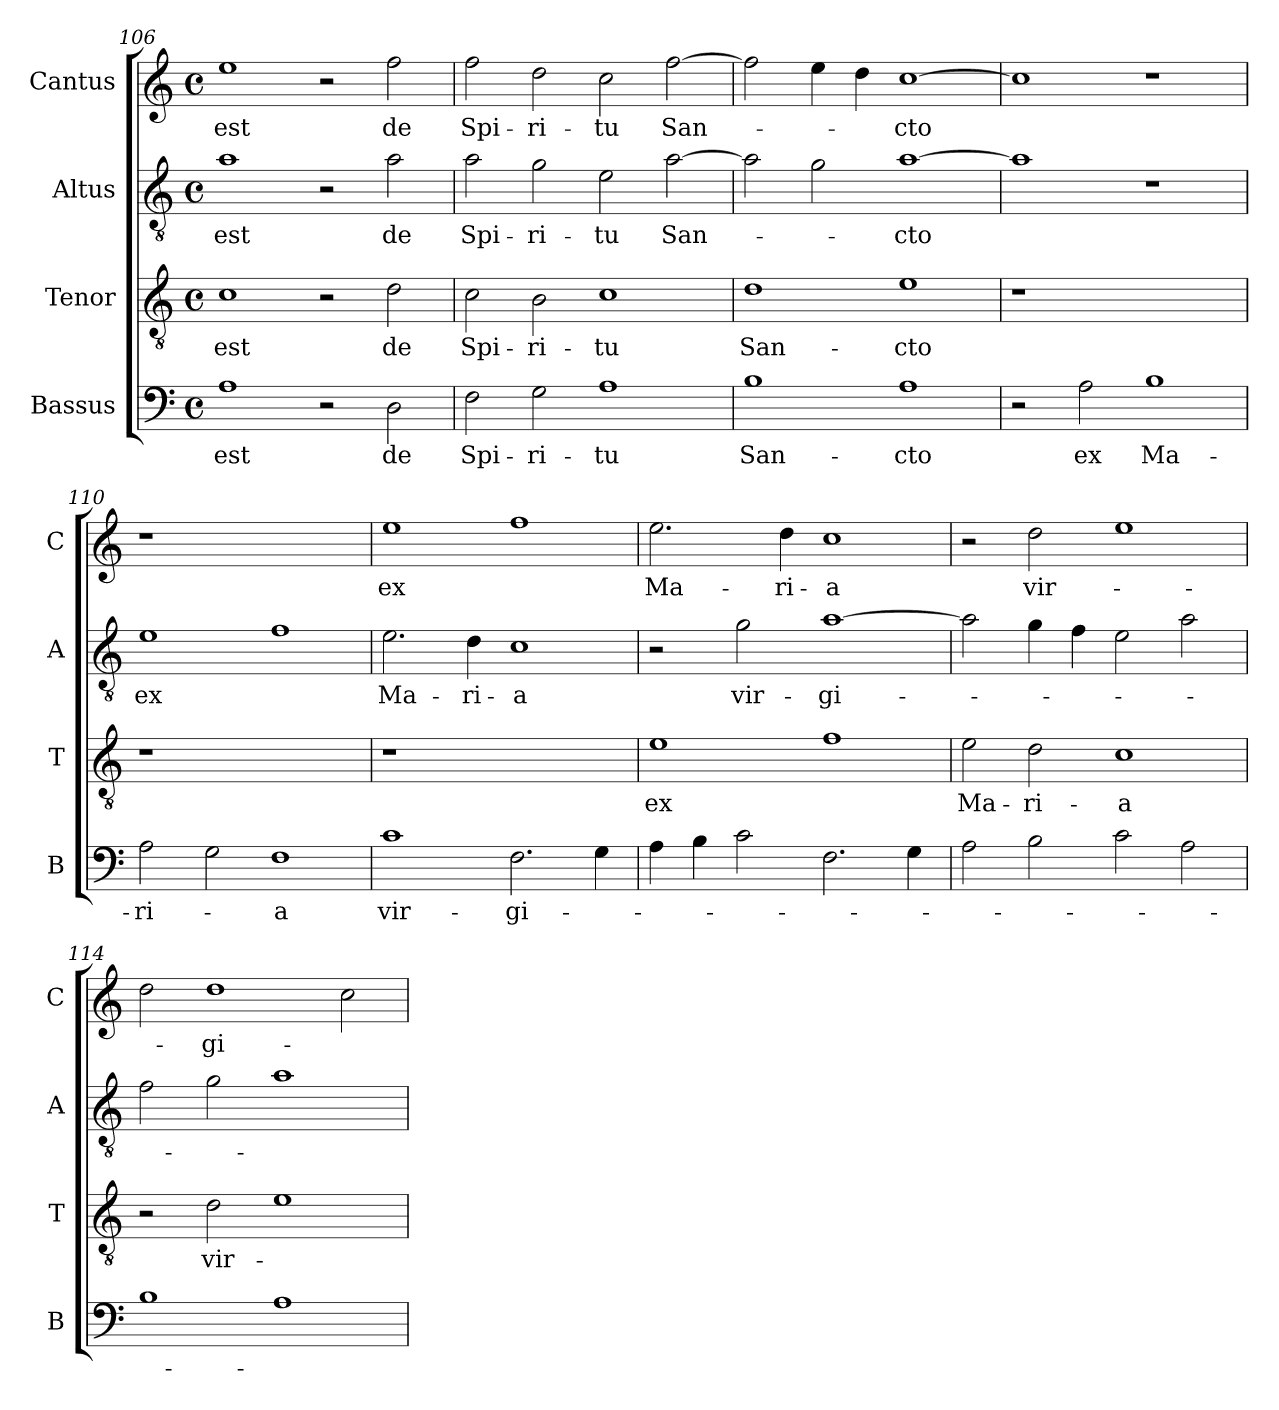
**kern	**text	**kern	**text	**kern	**text	**kern	**text
*part4	*part4	*part3	*part3	*part2	*part2	*part1	*part1
*staff4	*staff4	*staff3	*staff3	*staff2	*staff2	*staff1	*staff1
*I"Bassus	*	*I"Tenor	*	*I"Altus	*	*I"Cantus	*
*I'B	*	*I'T	*	*I'A	*	*I'C	*
*clefF4	*	*clefGv2	*	*clefGv2	*	*clefG2	*
*k[]	*	*k[]	*	*k[]	*	*k[]	*
*C:	*	*C:	*	*C:	*	*C:	*
*M4/4	*	*M4/4	*	*M4/4	*	*M4/4	*
*met(c)	*	*met(c)	*	*met(c)	*	*met(c)	*
=106	=106	=106	=106	=106	=106	=106	=106
!	!LO:LY:b	!	!	!	!	!	!
!	!	!	!LO:LY:b	!	!	!	!
!	!	!	!	!	!LO:LY:b	!	!
!	!	!	!	!	!	!	!LO:LY:b
1A	est	1c	est	1a	est	1ee	est
2r	.	2r	.	2r	.	2r	.
!	!LO:LY:b	!	!	!	!	!	!
!	!	!	!LO:LY:b	!	!	!	!
!	!	!	!	!	!LO:LY:b	!	!
!	!	!	!	!	!	!	!LO:LY:b
2D\	de	2d\	de	2a\	de	2ff\	de
=107	=107	=107	=107	=107	=107	=107	=107
!	!LO:LY:b	!	!	!	!	!	!
!	!	!	!LO:LY:b	!	!	!	!
!	!	!	!	!	!LO:LY:b	!	!
!	!	!	!	!	!	!	!LO:LY:b
2F\	Spi-	2c\	Spi-	2a\	Spi-	2ff\	Spi-
!	!LO:LY:b	!	!	!	!	!	!
!	!	!	!LO:LY:b	!	!	!	!
!	!	!	!	!	!LO:LY:b	!	!
!	!	!	!	!	!	!	!LO:LY:b
2G\	-ri-	2B\	-ri-	2g\	-ri-	2dd\	-ri-
!	!LO:LY:b	!	!	!	!	!	!
!	!	!	!LO:LY:b	!	!	!	!
!	!	!	!	!	!LO:LY:b	!	!
!	!	!	!	!	!	!	!LO:LY:b
1A	-tu	1c	-tu	2e\	-tu	2cc\	-tu
!	!	!	!	!	!LO:LY:b	!	!
!	!	!	!	!	!	!	!LO:LY:b
.	.	.	.	[2a\	San-	[2ff\	San-
=108	=108	=108	=108	=108	=108	=108	=108
!	!LO:LY:b	!	!	!	!	!	!
!	!	!	!LO:LY:b	!	!	!	!
1B	San-	1d	San-	2a\]	.	2ff\]	.
.	.	.	.	2g\	.	4ee\	.
.	.	.	.	.	.	4dd\	.
!	!LO:LY:b	!	!	!	!	!	!
!	!	!	!LO:LY:b	!	!	!	!
!	!	!	!	!	!LO:LY:b	!	!
!	!	!	!	!	!	!	!LO:LY:b
1A	-cto	1e	-cto	[1a	-cto	[1cc	-cto
=109	=109	=109	=109	=109	=109	=109	=109
2r	.	1r	.	1a]	.	1cc]	.
!	!LO:LY:b	!	!	!	!	!	!
2A\	ex	.	.	.	.	.	.
!	!LO:LY:b	!	!	!	!	!	!
1B	Ma-	1ryy	.	1r	.	1r	.
!!LO:PB:g=z
=110	=110	=110	=110	=110	=110	=110	=110
!	!LO:LY:b	!	!	!	!	!	!
!	!	!	!	!	!LO:LY:b	!	!
2A\	-ri-	1r	.	1e	ex	1r	.
2G\	.	.	.	.	.	.	.
!	!LO:LY:b	!	!	!	!	!	!
1F	-a	1ryy	.	1f	.	1ryy	.
=111	=111	=111	=111	=111	=111	=111	=111
!	!LO:LY:b	!	!	!	!	!	!
!	!	!	!	!	!LO:LY:b	!	!
!	!	!	!	!	!	!	!LO:LY:b
1c	vir-	1r	.	2.e\	Ma-	1ee	ex
!	!	!	!	!	!LO:LY:b	!	!
.	.	.	.	4d\	-ri-	.	.
!	!LO:LY:b	!	!	!	!	!	!
!	!	!	!	!	!LO:LY:b	!	!
2.F\	-gi-	1ryy	.	1c	-a	1ff	.
4G\	.	.	.	.	.	.	.
=112	=112	=112	=112	=112	=112	=112	=112
!	!	!	!LO:LY:b	!	!	!	!
!	!	!	!	!	!	!	!LO:LY:b
4A\	.	1e	ex	2r	.	2.ee\	Ma-
4B\	.	.	.	.	.	.	.
!	!	!	!	!	!LO:LY:b	!	!
2c\	.	.	.	2g\	vir-	.	.
!	!	!	!	!	!	!	!LO:LY:b
.	.	.	.	.	.	4dd\	-ri-
!	!	!	!	!	!LO:LY:b	!	!
!	!	!	!	!	!	!	!LO:LY:b
2.F\	.	1f	.	[1a	-gi-	1cc	-a
4G\	.	.	.	.	.	.	.
=113	=113	=113	=113	=113	=113	=113	=113
!	!	!	!LO:LY:b	!	!	!	!
2A\	.	2e\	Ma-	2a\]	.	2r	.
!	!	!	!LO:LY:b	!	!	!	!
!	!	!	!	!	!	!	!LO:LY:b
2B\	.	2d\	-ri-	4g\	.	2dd\	vir-
.	.	.	.	4f\	.	.	.
!	!	!	!LO:LY:b	!	!	!	!
2c\	.	1c	-a	2e\	.	1ee	.
2A\	.	.	.	2a\	.	.	.
=114	=114	=114	=114	=114	=114	=114	=114
1B	.	2r	.	2f\	.	2dd\	.
!	!	!	!LO:LY:b	!	!	!	!
!	!	!	!	!	!	!	!LO:LY:b
.	.	2d\	vir-	2g\	.	1dd	-gi-
1A	.	1e	.	1a	.	.	.
.	.	.	.	.	.	2cc\	.
=	=	=	=	=	=	=	=
*-	*-	*-	*-	*-	*-	*-	*-
